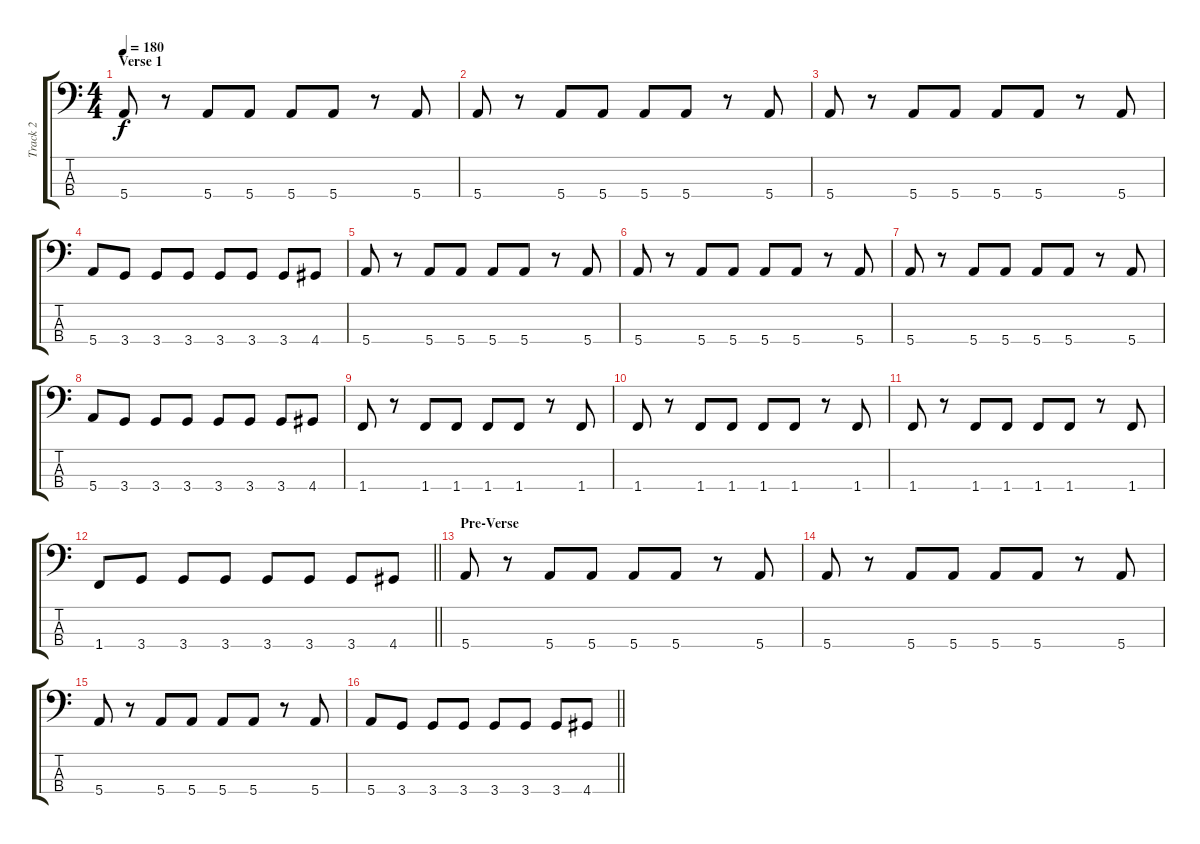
\track ("Track 2" "Track 2") {instrument electricbassfinger}
\staff {score tabs}
\tuning (G2 D2 A1 E1) {hide}
\ts (4 4)
\section ("" "Verse 1")
\tempo 180
\clef f4
\ks c
5.4.8{dy f} r.8 5.4.8 5.4.8 5.4.8 5.4.8 r.8 5.4.8 |
5.4.8 r.8 5.4.8 5.4.8 5.4.8 5.4.8 r.8 5.4.8 |
5.4.8 r.8 5.4.8 5.4.8 5.4.8 5.4.8 r.8 5.4.8 |
5.4.8 3.4.8 3.4.8 3.4.8 3.4.8 3.4.8 3.4.8 4.4.8 |
5.4.8 r.8 5.4.8 5.4.8 5.4.8 5.4.8 r.8 5.4.8 |
5.4.8 r.8 5.4.8 5.4.8 5.4.8 5.4.8 r.8 5.4.8 |
5.4.8 r.8 5.4.8 5.4.8 5.4.8 5.4.8 r.8 5.4.8 |
5.4.8 3.4.8 3.4.8 3.4.8 3.4.8 3.4.8 3.4.8 4.4.8 |
1.4.8 r.8 1.4.8 1.4.8 1.4.8 1.4.8 r.8 1.4.8 |
1.4.8 r.8 1.4.8 1.4.8 1.4.8 1.4.8 r.8 1.4.8 |
1.4.8 r.8 1.4.8 1.4.8 1.4.8 1.4.8 r.8 1.4.8 |
\barLineRight lightlight
1.4.8 3.4.8 3.4.8 3.4.8 3.4.8 3.4.8 3.4.8 4.4.8 |
\section ("" "Pre-Verse")
5.4.8 r.8 5.4.8 5.4.8 5.4.8 5.4.8 r.8 5.4.8 |
5.4.8 r.8 5.4.8 5.4.8 5.4.8 5.4.8 r.8 5.4.8 |
5.4.8 r.8 5.4.8 5.4.8 5.4.8 5.4.8 r.8 5.4.8 |
\barLineRight lightlight
5.4.8 3.4.8 3.4.8 3.4.8 3.4.8 3.4.8 3.4.8 4.4.8
